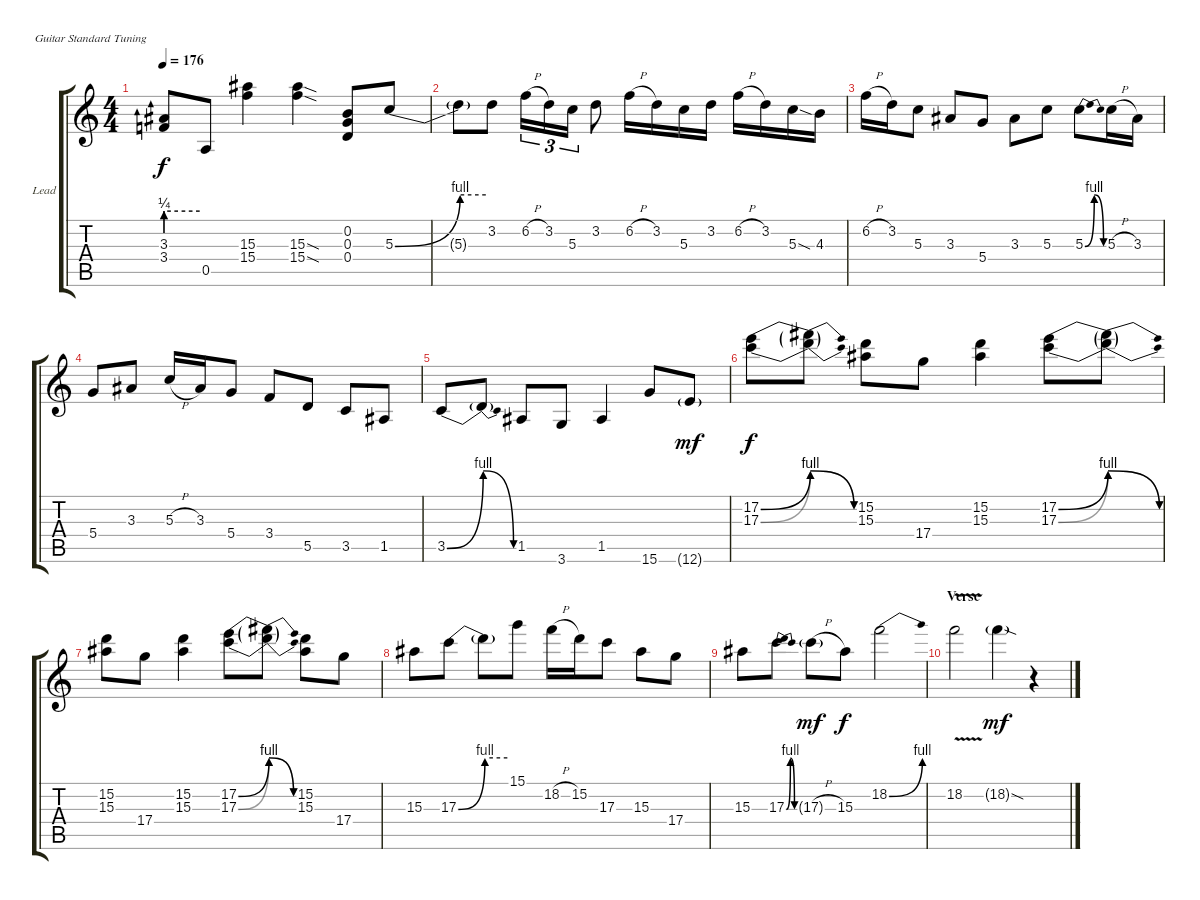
\bracketExtendMode groupsimilarinstruments
\firstSystemTrackNameOrientation horizontal
\otherSystemsTrackNameOrientation horizontal
\track ("Guitar Lead" "Lead") {instrument distortionguitar}
\staff {score tabs}
\tuning (E4 B3 G3 D3 A2 E2)
\ts (4 4)
\tempo 176
\clef g2
\ks c
(3.3{be (hold 0 1 60 1) t} 3.4{be (hold 0 1 60 1) t}).8{dy f} 0.5.8 (15.3 15.4).4 (15.3{sod} 15.4{sod}).4 (0.2 0.3 0.4).8 5.3{be (bend 0 0 60 4)}.8 |
5.3{be (hold 0 4 60 4) t}.8 3.2.8 6.2{h}.16{tu (3 2)} 3.2.16{tu (3 2)} 5.3.16{tu (3 2)} 3.2.8 6.2{h}.16 3.2.16 5.3.16 3.2.16 6.2{h}.16 3.2.16 5.3{sod}.16 4.3.16 |
6.2{h}.16 3.2.16 5.3.8 3.3.8 5.4.8 3.3.8 5.3.8 5.3{be (bendrelease 0 0 30 4 30 4 60 0)}.8 5.3{h}.16 3.3.16 |
5.4.8 3.3.8 5.3{h}.16 3.3.16 5.4.8 3.4.8 5.5.8 3.5.8 1.5.8 |
3.5{be (bend 0 0 60 4)}.8 3.5{be (release 0 4 60 0) t}.8 1.5.8 3.6.8 1.5.4 15.6.8 12.6{g}.8{dy mf} |
(17.2{be (bend 0 0 60 4)} 17.3{be (bend 0 0 60 4)}).8{dy f} (17.2{be (release 0 4 60 0) t} 17.3{be (release 0 4 60 0) t}).8 (15.2 15.3).8 17.4.8 (15.2 15.3).4 (17.2{be (bend 0 0 60 4)} 17.3{be (bend 0 0 60 4)}).8 (17.2{be (release 0 4 60 0) t} 17.3{be (release 0 4 60 0) t}).8 |
(15.2 15.3).8 17.4.8 (15.2 15.3).4 (17.2{be (bend 0 0 60 4)} 17.3{be (bend 0 0 60 4)}).8 (17.2{be (release 0 4 60 0) t} 17.3{be (release 0 4 60 0) t}).8 (15.2 15.3).8 17.4.8 |
15.3.8 17.3{be (bend 0 0 60 4)}.8 17.3{be (hold 0 4 60 4) t}.8 15.1.8 18.2{h}.16 15.2.16 17.3.8 15.3.8 17.4.8 |
15.3.8 17.3{be (bendrelease 0 0 30 4 30 4 60 0)}.8 17.3{h g}.8{dy mf} 15.3.8{dy f} 18.2{be (bend 0 0 60 4)}.2 |
\section ("" "Verse")
18.2{v}.2 18.2{sod g}.4{dy mf} r.4
